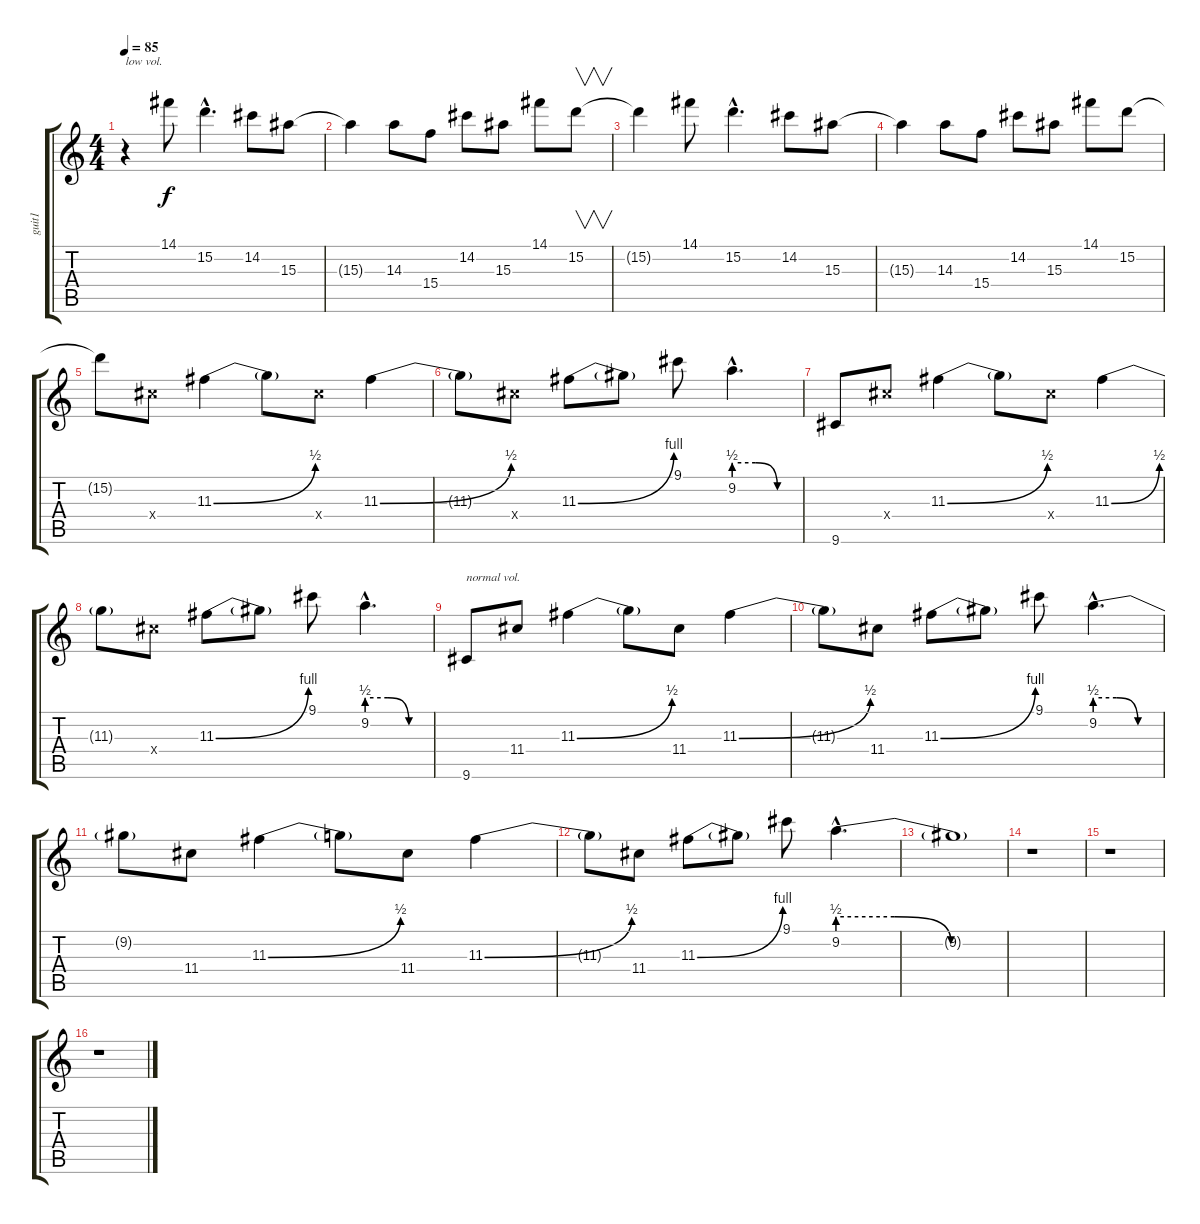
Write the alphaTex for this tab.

\track ("guit1" "guit1") {instrument overdrivenguitar}
\staff {score tabs}
\tuning (E4 B3 G3 D3 A2 E2) {hide}
\ts (4 4)
\tempo 85
\clef g2
\ks c
r.4{txt "low vol." dy f volume 6 balance 5 instrument overdrivenguitar} 14.1.8 15.2{hac}.4{d} 14.2.8 15.3.8 |
15.3{t}.4 14.3.8 15.4.8 14.2.8 15.3.8 14.1.8 15.2.8{v} |
15.2{t}.4 14.1.8 15.2{hac}.4{d} 14.2.8 15.3.8 |
15.3{t}.4 14.3.8 15.4.8 14.2.8 15.3.8 14.1.8 15.2.8 |
15.2{t}.8 11.4{x}.8 11.3{be (bend 0 0 60 2)}.4 11.3{t}.8 11.4{x}.8 11.3{be (bend 0 0 60 2)}.4 |
11.3{t}.8 11.4{x}.8 11.3{be (bend 0 0 60 4)}.8 11.3{t}.8 9.1.8 9.2{be (custom 0 2 20 2 40 0 60 0) hac}.4{d} |
9.6.8 11.4{x}.8 11.3{be (bend 0 0 60 2)}.4 11.3{t}.8 11.4{x}.8 11.3{be (bend 0 0 60 2)}.4 |
11.3{t}.8 11.4{x}.8 11.3{be (bend 0 0 60 4)}.8 11.3{t}.8 9.1.8 9.2{be (custom 0 2 20 2 40 0 60 0) hac}.4{d} |
9.6.8{txt "normal vol." volume 13 balance 8} 11.4.8 11.3{be (bend 0 0 60 2)}.4 11.3{t}.8 11.4.8 11.3{be (bend 0 0 60 2)}.4 |
11.3{t}.8 11.4.8 11.3{be (bend 0 0 60 4)}.8 11.3{t}.8 9.1.8 9.2{be (custom 0 2 20 2 40 0 60 0) hac}.4{d} |
9.2{t}.8 11.4.8 11.3{be (bend 0 0 60 2)}.4 11.3{t}.8 11.4.8 11.3{be (bend 0 0 60 2)}.4 |
11.3{t}.8 11.4.8 11.3{be (bend 0 0 60 4)}.8 11.3{t}.8 9.1.8 9.2{be (custom 0 2 20 2 40 0 60 0) hac}.4{d volume 4} |
9.2{t}.1 |
r.1 |
r.1 |
r.1
